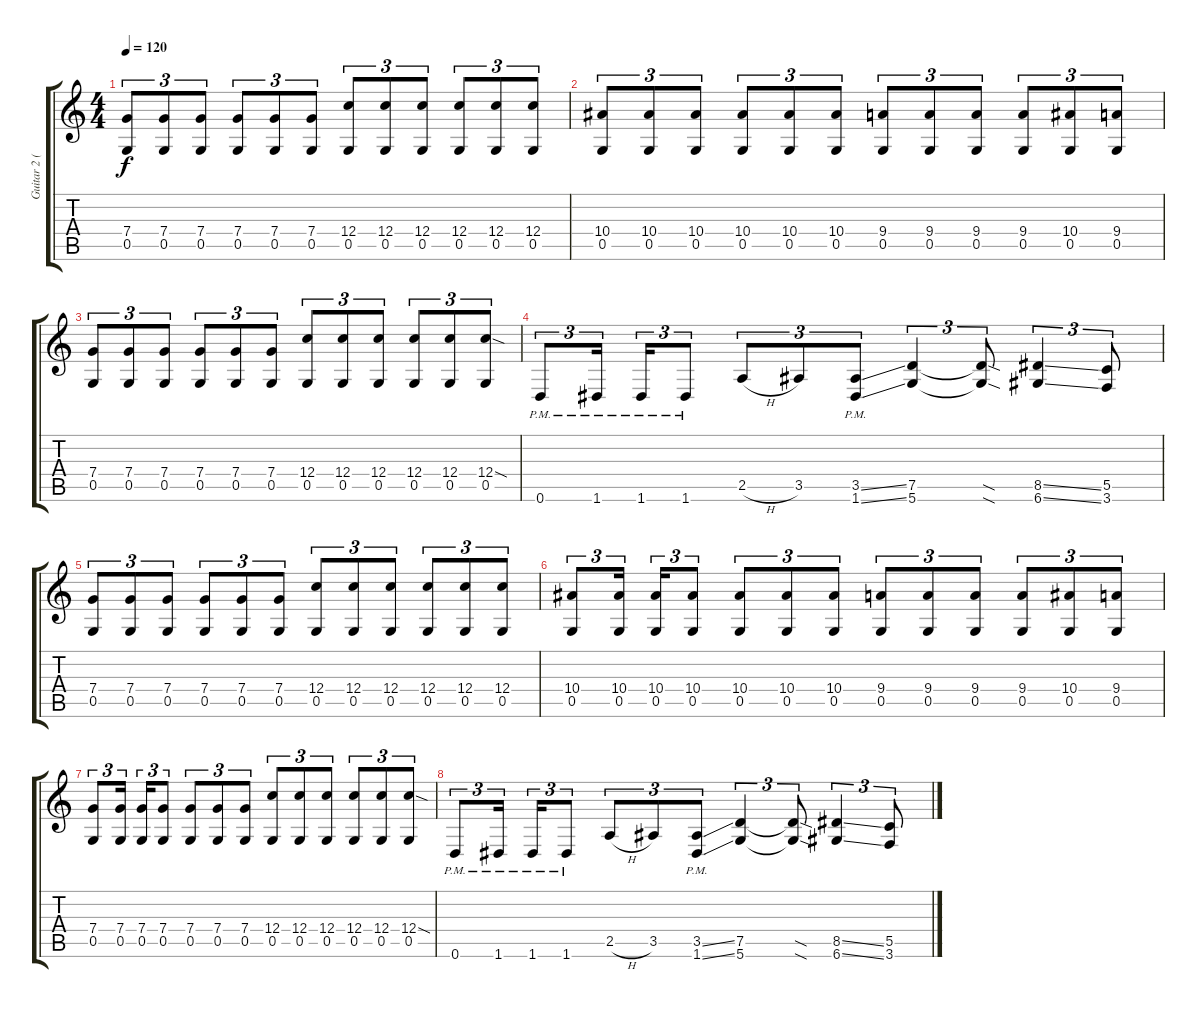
\track ("Guitar 2 (Distortion)" "Guitar 2 (") {instrument distortionguitar}
\staff {score tabs}
\tuning (D4 A3 F3 C3 G2 D2) {hide}
\ts (4 4)
\tempo 120
\clef g2
\ks c
(7.4 0.5).8{tu (3 2) dy f} (7.4 0.5).8{tu (3 2)} (7.4 0.5).8{tu (3 2)} (7.4 0.5).8{tu (3 2)} (7.4 0.5).8{tu (3 2)} (7.4 0.5).8{tu (3 2)} (12.4 0.5).8{tu (3 2)} (12.4 0.5).8{tu (3 2)} (12.4 0.5).8{tu (3 2)} (12.4 0.5).8{tu (3 2)} (12.4 0.5).8{tu (3 2)} (12.4 0.5).8{tu (3 2)} |
(10.4 0.5).8{tu (3 2)} (10.4 0.5).8{tu (3 2)} (10.4 0.5).8{tu (3 2)} (10.4 0.5).8{tu (3 2)} (10.4 0.5).8{tu (3 2)} (10.4 0.5).8{tu (3 2)} (9.4 0.5).8{tu (3 2)} (9.4 0.5).8{tu (3 2)} (9.4 0.5).8{tu (3 2)} (9.4 0.5).8{tu (3 2)} (10.4 0.5).8{tu (3 2)} (9.4 0.5).8{tu (3 2)} |
(7.4 0.5).8{tu (3 2)} (7.4 0.5).8{tu (3 2)} (7.4 0.5).8{tu (3 2)} (7.4 0.5).8{tu (3 2)} (7.4 0.5).8{tu (3 2)} (7.4 0.5).8{tu (3 2)} (12.4 0.5).8{tu (3 2)} (12.4 0.5).8{tu (3 2)} (12.4 0.5).8{tu (3 2)} (12.4 0.5).8{tu (3 2)} (12.4 0.5).8{tu (3 2)} (12.4{sod} 0.5).8{tu (3 2)} |
0.6{pm}.8{tu (3 2)} 1.6{pm}.16{tu (3 2) beam splitsecondary} 1.6{pm}.16{tu (3 2)} 1.6{pm}.8{tu (3 2)} 2.5{h}.8{tu (3 2)} 3.5.8{tu (3 2)} (3.5{ss pm} 1.6{ss pm}).8{tu (3 2)} (7.5 5.6).4{tu (3 2)} (7.5{sod t} 5.6{sod t}).8{tu (3 2)} (8.5{ss} 6.6{ss}).4{tu (3 2)} (5.5 3.6).8{tu (3 2)} |
(7.4 0.5).8{tu (3 2)} (7.4 0.5).8{tu (3 2)} (7.4 0.5).8{tu (3 2)} (7.4 0.5).8{tu (3 2)} (7.4 0.5).8{tu (3 2)} (7.4 0.5).8{tu (3 2)} (12.4 0.5).8{tu (3 2)} (12.4 0.5).8{tu (3 2)} (12.4 0.5).8{tu (3 2)} (12.4 0.5).8{tu (3 2)} (12.4 0.5).8{tu (3 2)} (12.4 0.5).8{tu (3 2)} |
(10.4 0.5).8{tu (3 2)} (10.4 0.5).16{tu (3 2) beam splitsecondary} (10.4 0.5).16{tu (3 2)} (10.4 0.5).8{tu (3 2)} (10.4 0.5).8{tu (3 2)} (10.4 0.5).8{tu (3 2)} (10.4 0.5).8{tu (3 2)} (9.4 0.5).8{tu (3 2)} (9.4 0.5).8{tu (3 2)} (9.4 0.5).8{tu (3 2)} (9.4 0.5).8{tu (3 2)} (10.4 0.5).8{tu (3 2)} (9.4 0.5).8{tu (3 2)} |
(7.4 0.5).8{tu (3 2)} (7.4 0.5).16{tu (3 2) beam splitsecondary} (7.4 0.5).16{tu (3 2)} (7.4 0.5).8{tu (3 2)} (7.4 0.5).8{tu (3 2)} (7.4 0.5).8{tu (3 2)} (7.4 0.5).8{tu (3 2)} (12.4 0.5).8{tu (3 2)} (12.4 0.5).8{tu (3 2)} (12.4 0.5).8{tu (3 2)} (12.4 0.5).8{tu (3 2)} (12.4 0.5).8{tu (3 2)} (12.4{sod} 0.5).8{tu (3 2)} |
0.6{pm}.8{tu (3 2)} 1.6{pm}.16{tu (3 2) beam splitsecondary} 1.6{pm}.16{tu (3 2)} 1.6{pm}.8{tu (3 2)} 2.5{h}.8{tu (3 2)} 3.5.8{tu (3 2)} (3.5{ss pm} 1.6{ss pm}).8{tu (3 2)} (7.5 5.6).4{tu (3 2)} (7.5{sod t} 5.6{sod t}).8{tu (3 2)} (8.5{ss} 6.6{ss}).4{tu (3 2)} (5.5 3.6).8{tu (3 2)}
